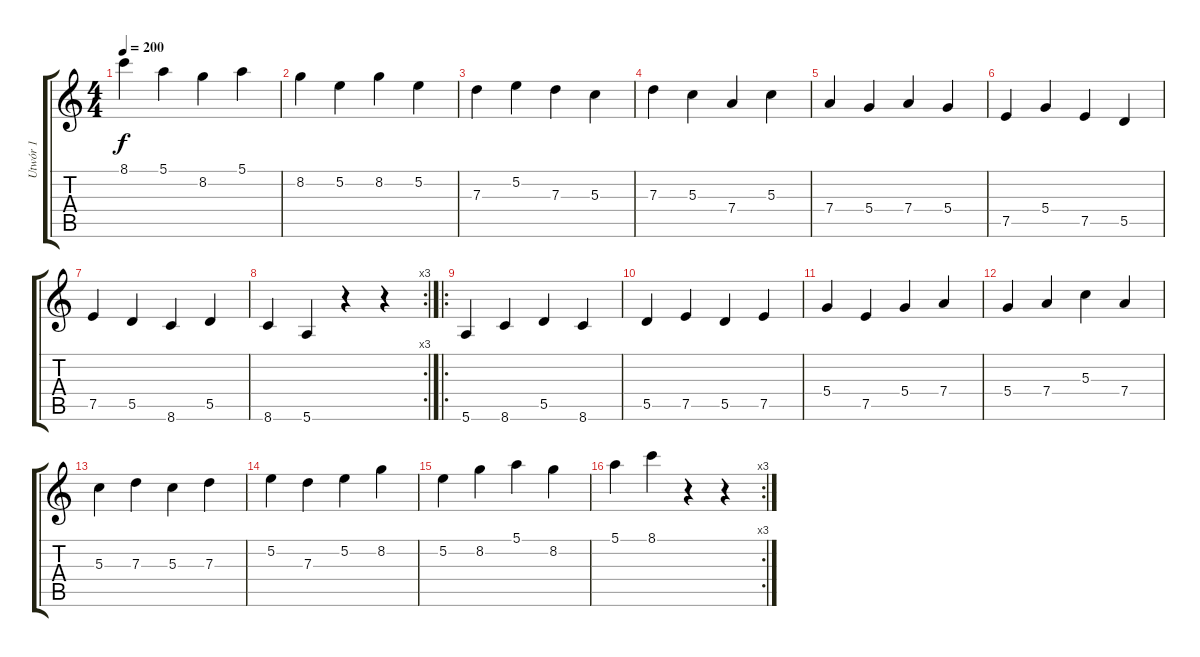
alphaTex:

\track ("Utwór 1" "Utwór 1") {instrument distortionguitar}
\staff {score tabs}
\tuning (E4 B3 G3 D3 A2 E2) {hide}
\ts (4 4)
\tempo 200
\clef g2
\ks c
8.1.4{dy f instrument distortionguitar} 5.1.4 8.2.4 5.1.4 |
8.2.4 5.2.4 8.2.4 5.2.4 |
7.3.4 5.2.4 7.3.4 5.3.4 |
7.3.4 5.3.4 7.4.4 5.3.4 |
7.4.4 5.4.4 7.4.4 5.4.4 |
7.5.4 5.4.4 7.5.4 5.5.4 |
7.5.4 5.5.4 8.6.4 5.5.4 |
\rc 3
8.6.4 5.6.4 r.4 r.4 |
\ro
5.6.4 8.6.4 5.5.4 8.6.4 |
5.5.4 7.5.4 5.5.4 7.5.4 |
5.4.4 7.5.4 5.4.4 7.4.4 |
5.4.4 7.4.4 5.3.4 7.4.4 |
5.3.4 7.3.4 5.3.4 7.3.4 |
5.2.4 7.3.4 5.2.4 8.2.4 |
5.2.4 8.2.4 5.1.4 8.2.4 |
\rc 3
5.1.4 8.1.4 r.4 r.4
